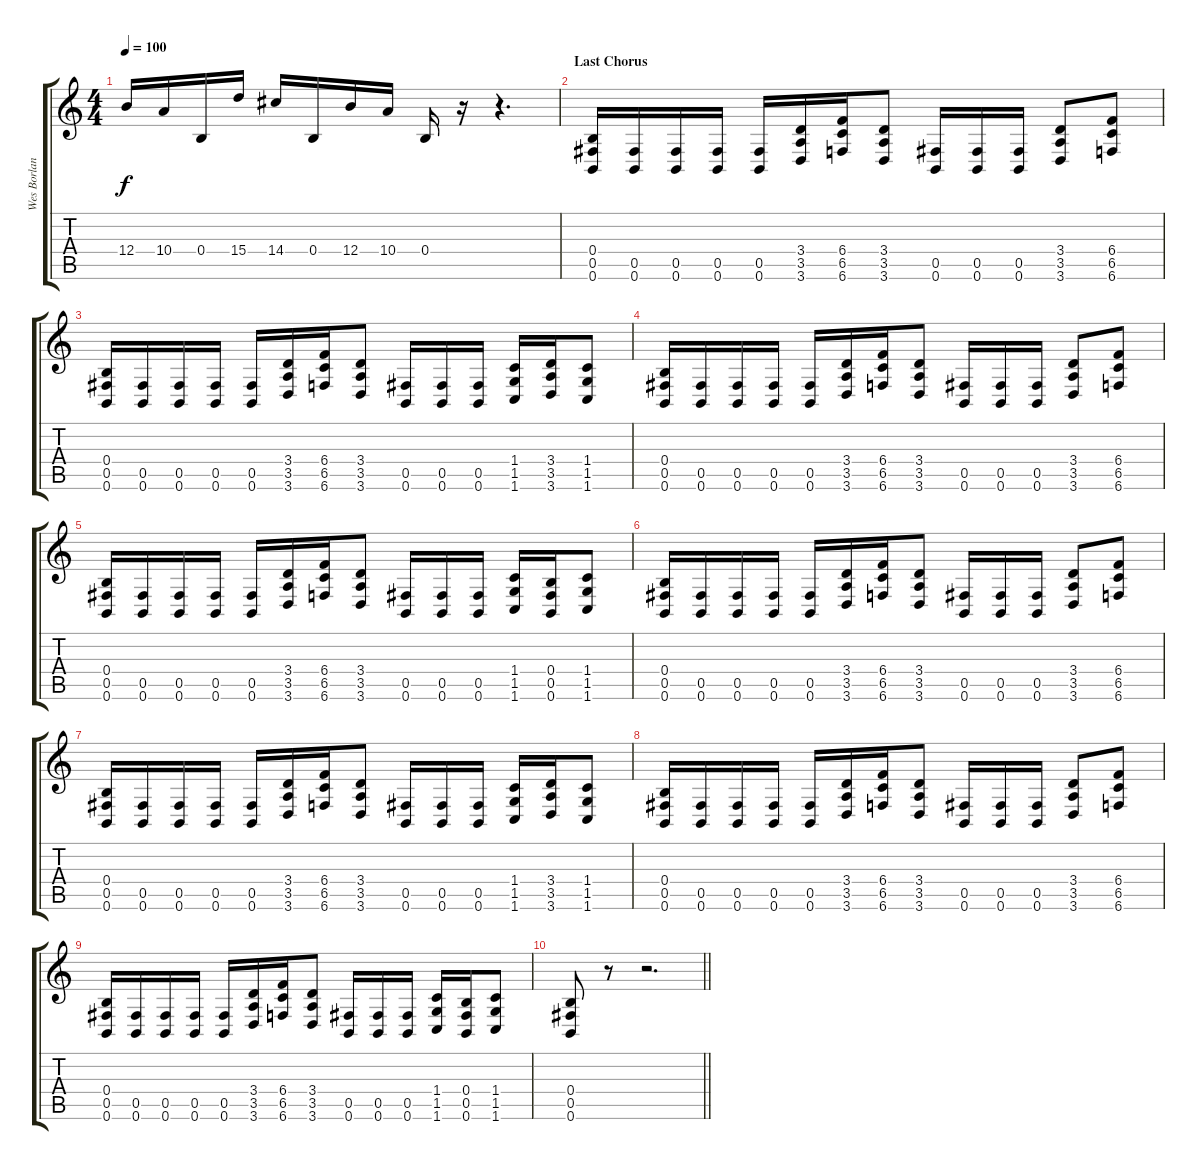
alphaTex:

\track ("Wes Borland - Full Heavy" "Wes Borlan") {instrument distortionguitar}
\staff {score tabs}
\tuning (Db4 Ab3 E3 B2 Gb2 B1) {hide}
\ts (4 4)
\tempo 100
\clef g2
\ks c
12.4.16{dy f} 10.4.16 0.4.16 15.4.16 14.4.16 0.4.16 12.4.16 10.4.16 0.4.16 r.16 r.4{d} |
\section ("" "Last Chorus")
(0.4 0.5 0.6).16 (0.5 0.6).16 (0.5 0.6).16 (0.5 0.6).16 (0.5 0.6).16 (3.4 3.5 3.6).16 (6.4 6.5 6.6).16 (3.4 3.5 3.6).8 (0.5 0.6).16 (0.5 0.6).16 (0.5 0.6).16 (3.4 3.5 3.6).8 (6.4 6.5 6.6).8 |
(0.4 0.5 0.6).16 (0.5 0.6).16 (0.5 0.6).16 (0.5 0.6).16 (0.5 0.6).16 (3.4 3.5 3.6).16 (6.4 6.5 6.6).16 (3.4 3.5 3.6).8 (0.5 0.6).16 (0.5 0.6).16 (0.5 0.6).16 (1.4 1.5 1.6).16 (3.4 3.5 3.6).16 (1.4 1.5 1.6).8 |
(0.4 0.5 0.6).16 (0.5 0.6).16 (0.5 0.6).16 (0.5 0.6).16 (0.5 0.6).16 (3.4 3.5 3.6).16 (6.4 6.5 6.6).16 (3.4 3.5 3.6).8 (0.5 0.6).16 (0.5 0.6).16 (0.5 0.6).16 (3.4 3.5 3.6).8 (6.4 6.5 6.6).8 |
(0.4 0.5 0.6).16 (0.5 0.6).16 (0.5 0.6).16 (0.5 0.6).16 (0.5 0.6).16 (3.4 3.5 3.6).16 (6.4 6.5 6.6).16 (3.4 3.5 3.6).8 (0.5 0.6).16 (0.5 0.6).16 (0.5 0.6).16 (1.4 1.5 1.6).16 (0.4 0.5 0.6).16 (1.4 1.5 1.6).8 |
(0.4 0.5 0.6).16 (0.5 0.6).16 (0.5 0.6).16 (0.5 0.6).16 (0.5 0.6).16 (3.4 3.5 3.6).16 (6.4 6.5 6.6).16 (3.4 3.5 3.6).8 (0.5 0.6).16 (0.5 0.6).16 (0.5 0.6).16 (3.4 3.5 3.6).8 (6.4 6.5 6.6).8 |
(0.4 0.5 0.6).16 (0.5 0.6).16 (0.5 0.6).16 (0.5 0.6).16 (0.5 0.6).16 (3.4 3.5 3.6).16 (6.4 6.5 6.6).16 (3.4 3.5 3.6).8 (0.5 0.6).16 (0.5 0.6).16 (0.5 0.6).16 (1.4 1.5 1.6).16 (3.4 3.5 3.6).16 (1.4 1.5 1.6).8 |
(0.4 0.5 0.6).16 (0.5 0.6).16 (0.5 0.6).16 (0.5 0.6).16 (0.5 0.6).16 (3.4 3.5 3.6).16 (6.4 6.5 6.6).16 (3.4 3.5 3.6).8 (0.5 0.6).16 (0.5 0.6).16 (0.5 0.6).16 (3.4 3.5 3.6).8 (6.4 6.5 6.6).8 |
(0.4 0.5 0.6).16 (0.5 0.6).16 (0.5 0.6).16 (0.5 0.6).16 (0.5 0.6).16 (3.4 3.5 3.6).16 (6.4 6.5 6.6).16 (3.4 3.5 3.6).8 (0.5 0.6).16 (0.5 0.6).16 (0.5 0.6).16 (1.4 1.5 1.6).16 (0.4 0.5 0.6).16 (1.4 1.5 1.6).8 |
\barLineRight lightlight
(0.4 0.5 0.6).8 r.8 r.2{d}
